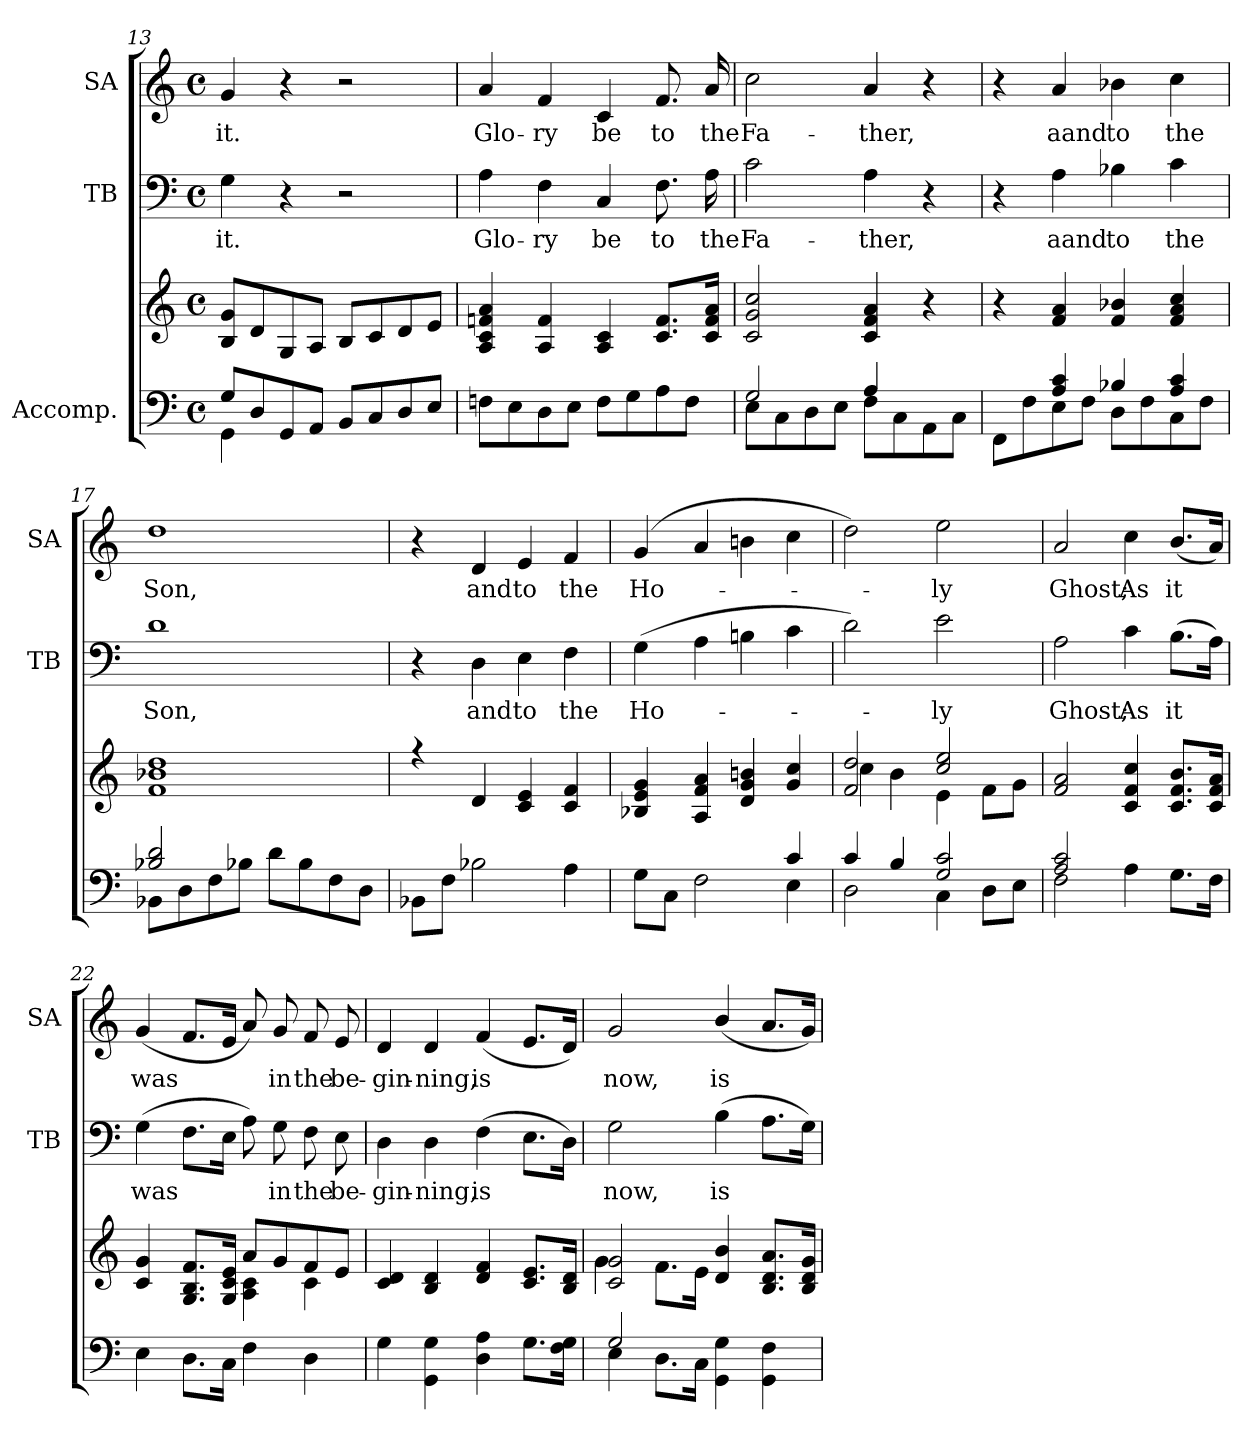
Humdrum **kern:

**kern	**kern	**kern	**text	**kern	**text
*part3	*part3	*part2	*part2	*part1	*part1
*staff4	*staff3	*staff2	*staff2	*staff1	*staff1
*I"Accomp.	*	*I"TB	*	*I"SA	*
*	*	*I'TB	*	*I'SA	*
*clefF4	*clefG2	*clefF4	*	*clefG2	*
*k[]	*k[]	*k[]	*	*k[]	*
*C:	*C:	*C:	*	*C:	*
*M4/4	*M4/4	*M4/4	*	*M4/4	*
*met(c)	*met(c)	*met(c)	*	*met(c)	*
=13	=13	=13	=13	=13	=13
*^	*	*	*	*	*
!	!	!	!	!LO:LY:b	!	!LO:LY:b
8GL	4GG\	8B 8gL	4G	it.	4g	it.
8D	.	8d	.	.	.	.
8GG	4ryy	8G	4r	.	4r	.
8AAJ	.	8AJ	.	.	.	.
8BBL	2ryy	8BL	2r	.	2r	.
8C	.	8c	.	.	.	.
8D	.	8d	.	.	.	.
8EJ	.	8eJ	.	.	.	.
=14	=14	=14	=14	=14	=14	=14
!	!	!	!	!LO:LY:b	!	!LO:LY:b
1ryy	8Fn\L	4A 4c 4fn 4a	4A	Glo-	4a	Glo-
.	8E\	.	.	.	.	.
!	!	!	!	!LO:LY:b	!	!LO:LY:b
.	8D\	4A 4f	4F	-ry	4f	-ry
.	8E\J	.	.	.	.	.
!	!	!	!	!LO:LY:b	!	!LO:LY:b
.	8F\L	4A 4c	4C	be	4c	be
.	8G\	.	.	.	.	.
!	!	!	!	!LO:LY:b	!	!LO:LY:b
.	8A\	8.c 8.fL	8.F	to	8.f	to
.	8F\J	.	.	.	.	.
!	!	!	!	!LO:LY:b	!	!LO:LY:b
.	.	16c 16f 16aJ	16A	the	16a	the
=15	=15	=15	=15	=15	=15	=15
!	!	!	!	!LO:LY:b	!	!LO:LY:b
2G/	8E\L	2c 2g 2cc	2c	Fa-	2cc	Fa-
.	8C\	.	.	.	.	.
.	8D\	.	.	.	.	.
.	8E\J	.	.	.	.	.
!	!	!	!	!LO:LY:b	!	!LO:LY:b
4A/	8F\L	4c 4f 4a	4A	-ther,	4a	-ther,
.	8C\	.	.	.	.	.
4ryy	8AA\	4r	4r	.	4r	.
.	8C\J	.	.	.	.	.
=16	=16	=16	=16	=16	=16	=16
4ryy	8FF\L	4r	4r	.	4r	.
.	8F\	.	.	.	.	.
!	!	!	!	!LO:LY:b	!	!LO:LY:b
4A/ 4c/	8E\	4f 4a	4A	aand	4a	aand
.	8F\J	.	.	.	.	.
!	!	!	!	!LO:LY:b	!	!LO:LY:b
4B-X/	8D\L	4f 4b-X	4B-X	to	4b-X	to
.	8F\	.	.	.	.	.
!	!	!	!	!LO:LY:b	!	!LO:LY:b
4A/ 4c/	8C\	4f 4a 4cc	4c	the	4cc	the
.	8F\J	.	.	.	.	.
!!LO:LB:g=z
=17	=17	=17	=17	=17	=17	=17
*	*	*^	*	*	*	*
!	!	!	!	!	!LO:LY:b	!	!LO:LY:b
2B-X/ 2d/	8BB-X\L	1f/ 1b-X/ 1dd/	1ryy	1d	Son,	1dd	Son,
.	8D\	.	.	.	.	.	.
.	8F\	.	.	.	.	.	.
.	8B-X\J	.	.	.	.	.	.
2ryy	8d\L	.	.	.	.	.	.
.	8B-\	.	.	.	.	.	.
.	8F\	.	.	.	.	.	.
.	8D\J	.	.	.	.	.	.
=18	=18	=18	=18	=18	=18	=18	=18
1ryy	8BB-X\L	4r	1ryy	4r	.	4r	.
.	8F\J	.	.	.	.	.	.
!	!	!	!	!	!LO:LY:b	!	!LO:LY:b
.	2B-X\	4d/	.	4D	and	4d	and
!	!	!	!	!	!LO:LY:b	!	!LO:LY:b
.	.	4c/ 4e/	.	4E	to	4e	to
!	!	!	!	!	!LO:LY:b	!	!LO:LY:b
.	4A\	4c/ 4f/	.	4F	the	4f	the
=19	=19	=19	=19	=19	=19	=19	=19
!	!	!	!	!	!LO:LY:b	!	!LO:LY:b
2.ryy	8G\L	4B-X/ 4e/ 4g/	1ryy	(>4G	Ho-	(>4g	Ho-
.	8C\J	.	.	.	.	.	.
.	2F\	4A/ 4f/ 4a/	.	4A	.	4a	.
.	.	4d/ 4g/ 4bn/	.	4Bn	.	4bn	.
4c/	4E\	4g/ 4cc/	.	4c	.	4cc	.
=20	=20	=20	=20	=20	=20	=20	=20
4c/	2D\	2f/ 2dd/	4cc\	2d)	.	2dd)	.
4B/	.	.	4b\	.	.	.	.
!	!	!	!	!	!LO:LY:b	!	!LO:LY:b
2G/ 2c/	4C\	2cc/ 2ee/	4e\	2e	ly	2ee	ly
.	8D\L	.	8f\L	.	.	.	.
.	8E\J	.	8g\J	.	.	.	.
=21	=21	=21	=21	=21	=21	=21	=21
!	!	!	!	!	!LO:LY:b	!	!LO:LY:b
2A/ 2c/	2F\	2f/ 2a/	1ryy	2A	Ghost;	2a	Ghost;
!	!	!	!	!	!LO:LY:b	!	!LO:LY:b
2ryy	4A\	4c/ 4f/ 4cc/	.	4c	As	4cc	As
!	!	!	!	!	!LO:LY:b	!	!LO:LY:b
.	8.G\L	8.c/ 8.f/ 8.b/L	.	(>8.BL	it	(<8.bL	it
.	16F\J	16c/ 16f/ 16a/J	.	16AJ)	.	16aJ)	.
=22	=22	=22	=22	=22	=22	=22	=22
!	!	!	!	!	!LO:LY:b	!	!LO:LY:b
1ryy	4E\	4c/ 4g/	2ryy	(>4G	was	(<4g	was
.	8.D\L	8.G/ 8.B/ 8.f/L	.	8.FL	.	8.fL	.
.	16C\J	16G/ 16c/ 16e/J	.	16EJ	.	16eJ	.
.	4F\	8a/L	4A\ 4c\	8A)	.	8a)	.
!	!	!	!	!	!LO:LY:b	!	!LO:LY:b
.	.	8g/	.	8G	in	8g	in
!	!	!	!	!	!LO:LY:b	!	!LO:LY:b
.	4D\	8f/	4c\	8F	the	8f	the
!	!	!	!	!	!LO:LY:b	!	!LO:LY:b
.	.	8e/J	.	8E	be-	8e	be-
!!LO:LB:g=z
=23	=23	=23	=23	=23	=23	=23	=23
!	!	!	!	!	!LO:LY:b	!	!LO:LY:b
1ryy	4G\	4c/ 4d/	1ryy	4D	-gin-	4d	-gin-
!	!	!	!	!	!LO:LY:b	!	!LO:LY:b
.	4GG\ 4G\	4B/ 4d/	.	4D	-ning,	4d	-ning,
!	!	!	!	!	!LO:LY:b	!	!LO:LY:b
.	4D\ 4A\	4d/ 4f/	.	(>4F	is	(<4f	is
.	8.G\L	8.c/ 8.e/L	.	8.EL	.	8.eL	.
.	16F\ 16G\J	16B/ 16d/J	.	16DJ)	.	16dJ)	.
=24	=24	=24	=24	=24	=24	=24	=24
!	!	!	!	!	!LO:LY:b	!	!LO:LY:b
2G/	4E\	2c/ 2g/	4g\	2G	now,	2g	now,
.	8.D\L	.	8.f\L	.	.	.	.
.	16C\J	.	16e\J	.	.	.	.
!	!	!	!	!	!LO:LY:b	!	!LO:LY:b
2ryy	4GG\ 4G\	4d/ 4b/	2ryy	(>4B\	is	(<4b/	is
.	4GG\ 4F\	8.B/ 8.d/ 8.a/L	.	8.AL	.	8.aL	.
.	.	16B/ 16d/ 16g/J	.	16GJ)	.	16gJ)	.
*v	*v	*	*	*	*	*	*
*	*v	*v	*	*	*	*
=	=	=	=	=	=
*-	*-	*-	*-	*-	*-
